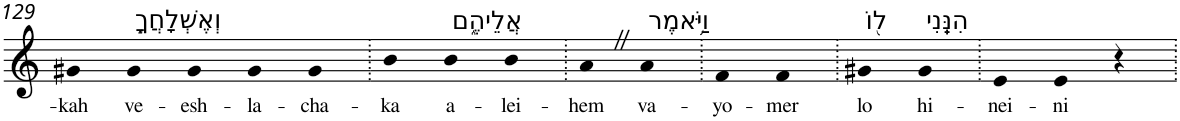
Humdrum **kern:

**kern	**text
*part1	*part1
*staff1	*staff1
*I"Piano	*
*I'Pno	*
!!LO:PB:g=z
*clefG2	*
*k[]	*
=129	=129
!	!LO:LY:b
4g#X	-kah
!LO:TX:a:t=וְאֶשְׁלָחֲךָ֣	!
!	!LO:LY:b
4g#	ve-
!	!LO:LY:b
4g#	-esh-
!	!LO:LY:b
4g#	-la-
!	!LO:LY:b
4g#	-cha-
=130.	=130.
!	!LO:LY:b
4b	-ka
!LO:TX:a:t=אֲלֵיהֶ֑ם	!
!	!LO:LY:b
4b	a-
!	!LO:LY:b
4b	-lei-
=131.	=131.
!	!LO:LY:b
4aZ	-hem
!LO:TX:a:t=וַיֹּ֥אמֶר	!
!	!LO:LY:b
4a	va-
=132.	=132.
!	!LO:LY:b
4f	-yo-
!	!LO:LY:b
4f	-mer
=133.	=133.
!LO:TX:a:t=ל֖וֹ	!
!	!LO:LY:b
4g#X	lo
!LO:TX:a:t=הִנֵּֽנִי	!
!	!LO:LY:b
4g#	hi-
=134.	=134.
!	!LO:LY:b
4e	-nei-
!	!LO:LY:b
4e	-ni
4r	.
=.	=.
*-	*-
